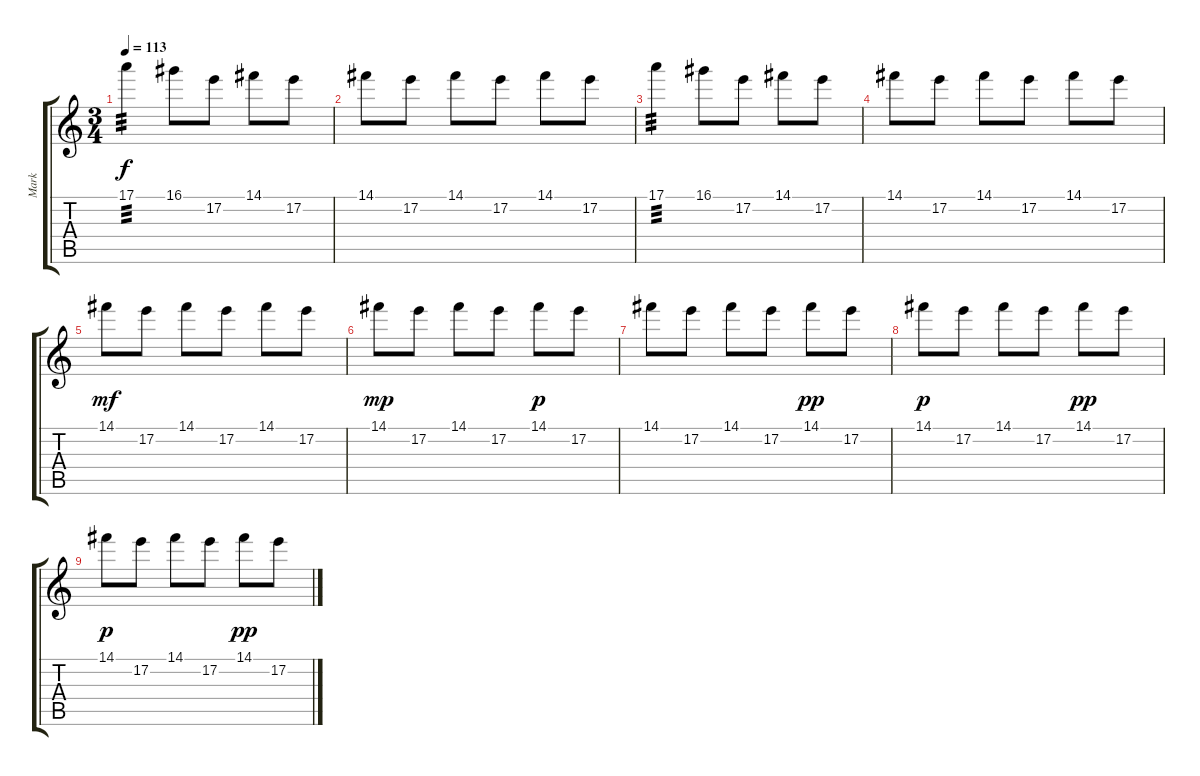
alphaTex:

\track ("Mark" "Mark") {instrument electricguitarjazz}
\staff {score tabs}
\tuning (E4 B3 G3 D3 A2 E2) {hide}
\ts (3 4)
\tempo 113
\clef g2
\ks c
17.1.4{tp 3 dy f} 16.1.8 17.2.8 14.1.8 17.2.8 |
14.1.8 17.2.8 14.1.8 17.2.8 14.1.8 17.2.8 |
17.1.4{tp 3} 16.1.8 17.2.8 14.1.8 17.2.8 |
14.1.8 17.2.8 14.1.8 17.2.8 14.1.8 17.2.8 |
14.1.8{dy mf} 17.2.8 14.1.8 17.2.8 14.1.8 17.2.8 |
14.1.8{dy mp} 17.2.8 14.1.8 17.2.8 14.1.8{dy p} 17.2.8 |
14.1.8 17.2.8 14.1.8 17.2.8 14.1.8{dy pp} 17.2.8 |
14.1.8{dy p} 17.2.8 14.1.8 17.2.8 14.1.8{dy pp} 17.2.8 |
14.1.8{dy p} 17.2.8 14.1.8 17.2.8 14.1.8{dy pp} 17.2.8
